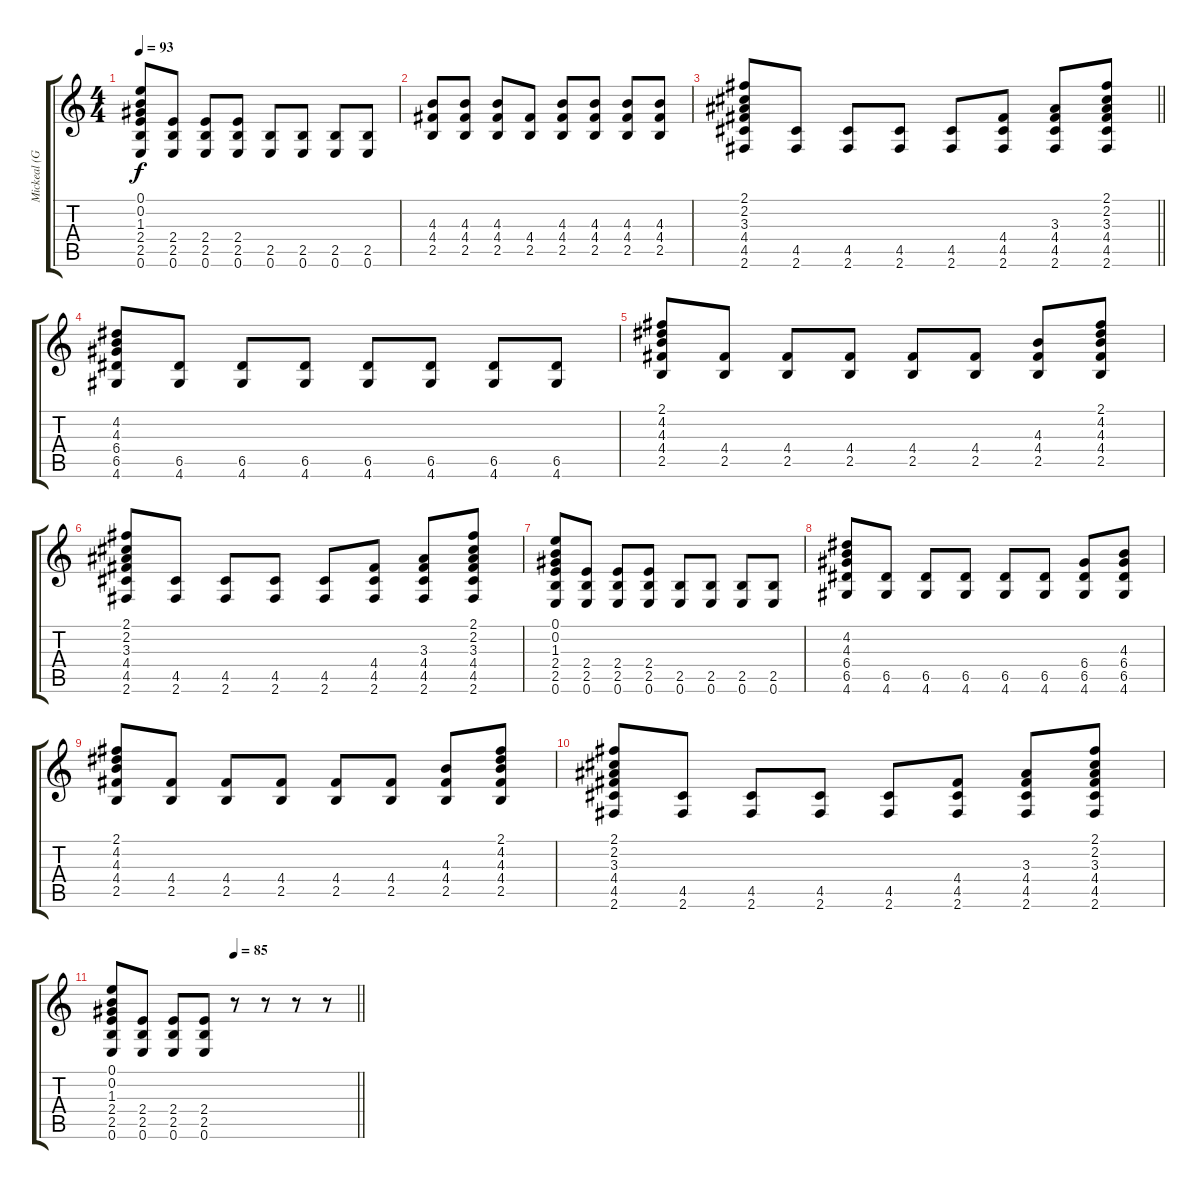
\track ("Mickeal (Guitar_01)" "Mickeal (G") {instrument acousticguitarsteel}
\staff {score tabs}
\tuning (E4 B3 G3 D3 A2 E2) {hide}
\ts (4 4)
\tempo 93
\clef g2
\ks c
(0.1 0.2 1.3 2.4 2.5 0.6).8{dy f} (2.4 2.5 0.6).8 (2.4 2.5 0.6).8 (2.4 2.5 0.6).8 (2.5 0.6).8 (2.5 0.6).8 (2.5 0.6).8 (2.5 0.6).8 |
(4.3 4.4 2.5).8 (4.3 4.4 2.5).8 (4.3 4.4 2.5).8 (4.4 2.5).8 (4.3 4.4 2.5).8 (4.3 4.4 2.5).8 (4.3 4.4 2.5).8 (4.3 4.4 2.5).8 |
\barLineRight lightlight
(2.1 2.2 3.3 4.4 4.5 2.6).8 (4.5 2.6).8 (4.5 2.6).8 (4.5 2.6).8 (4.5 2.6).8 (4.4 4.5 2.6).8 (3.3 4.4 4.5 2.6).8 (2.1 2.2 3.3 4.4 4.5 2.6).8 |
(4.2 4.3 6.4 6.5 4.6).8 (6.5 4.6).8 (6.5 4.6).8 (6.5 4.6).8 (6.5 4.6).8 (6.5 4.6).8 (6.5 4.6).8 (6.5 4.6).8 |
(2.1 4.2 4.3 4.4 2.5).8 (4.4 2.5).8 (4.4 2.5).8 (4.4 2.5).8 (4.4 2.5).8 (4.4 2.5).8 (4.3 4.4 2.5).8 (2.1 4.2 4.3 4.4 2.5).8 |
(2.1 2.2 3.3 4.4 4.5 2.6).8 (4.5 2.6).8 (4.5 2.6).8 (4.5 2.6).8 (4.5 2.6).8 (4.4 4.5 2.6).8 (3.3 4.4 4.5 2.6).8 (2.1 2.2 3.3 4.4 4.5 2.6).8 |
(0.1 0.2 1.3 2.4 2.5 0.6).8 (2.4 2.5 0.6).8 (2.4 2.5 0.6).8 (2.4 2.5 0.6).8 (2.5 0.6).8 (2.5 0.6).8 (2.5 0.6).8 (2.5 0.6).8 |
(4.2 4.3 6.4 6.5 4.6).8 (6.5 4.6).8 (6.5 4.6).8 (6.5 4.6).8 (6.5 4.6).8 (6.5 4.6).8 (6.4 6.5 4.6).8 (4.3 6.4 6.5 4.6).8 |
(2.1 4.2 4.3 4.4 2.5).8 (4.4 2.5).8 (4.4 2.5).8 (4.4 2.5).8 (4.4 2.5).8 (4.4 2.5).8 (4.3 4.4 2.5).8 (2.1 4.2 4.3 4.4 2.5).8 |
(2.1 2.2 3.3 4.4 4.5 2.6).8 (4.5 2.6).8 (4.5 2.6).8 (4.5 2.6).8 (4.5 2.6).8 (4.4 4.5 2.6).8 (3.3 4.4 4.5 2.6).8 (2.1 2.2 3.3 4.4 4.5 2.6).8 |
\tempo (85 0.5)
\barLineRight lightlight
(0.1 0.2 1.3 2.4 2.5 0.6).8 (2.4 2.5 0.6).8 (2.4 2.5 0.6).8 (2.4 2.5 0.6).8 r.8 r.8 r.8 r.8
